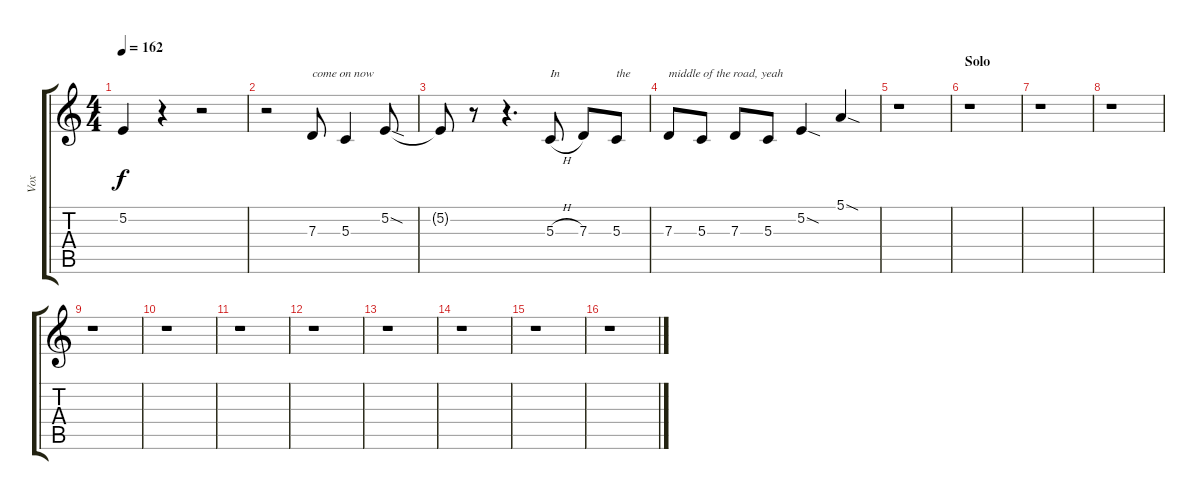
\track ("Vox" "Vox") {instrument violin}
\staff {score tabs}
\tuning (E4 B3 G3 D3 A2 E2) {hide}
\ts (4 4)
\tempo 162
\clef g2
\ks c
5.2{t}.4{dy f} r.4 r.2 |
r.2 7.3.8{txt "come on now"} 5.3.4 5.2{sod}.8 |
5.2{t}.8 r.8 r.4{d} 5.3{h}.8{txt "In"} 7.3.8 5.3.8{txt "the"} |
7.3.8{txt "middle of the road, yeah"} 5.3.8 7.3.8 5.3.8 5.2{sod}.4 5.1{sod}.4 |
r.1 |
\section ("" "Solo")
r.1 |
r.1 |
r.1 |
r.1 |
r.1 |
r.1 |
r.1 |
r.1 |
r.1 |
r.1 |
r.1
